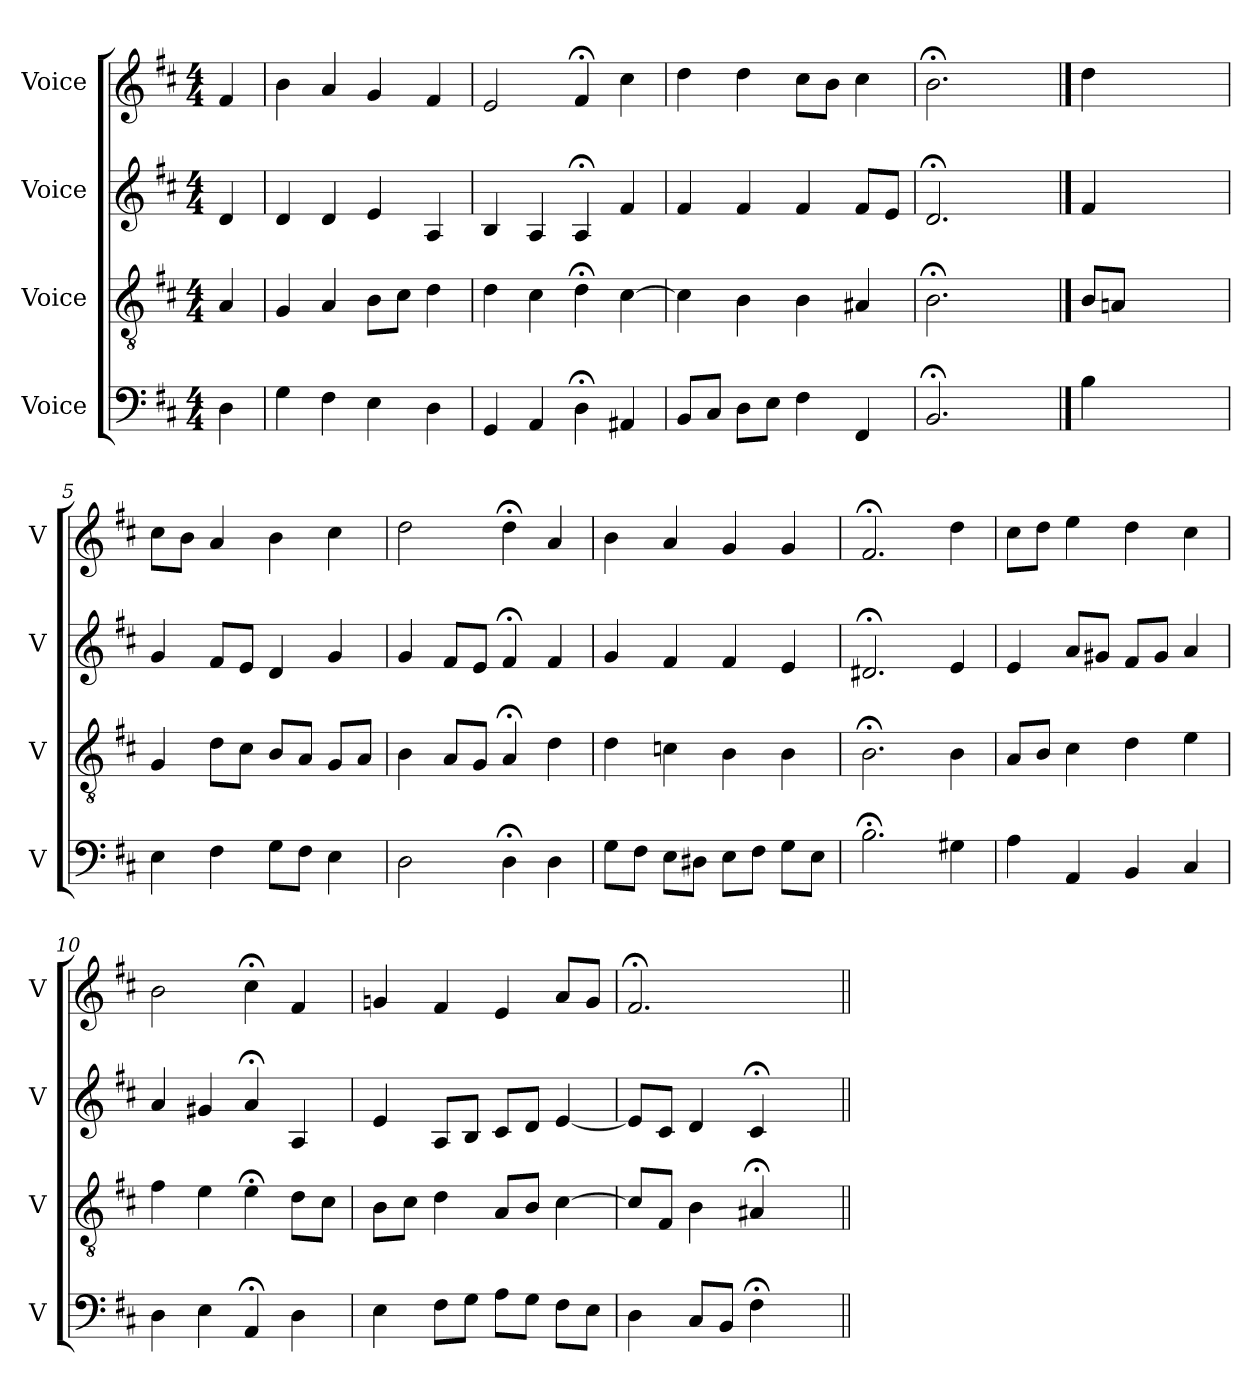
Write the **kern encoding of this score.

**kern	**kern	**kern	**kern
*part4	*part3	*part2	*part1
*staff4	*staff3	*staff2	*staff1
*I"Voice	*I"Voice	*I"Voice	*I"Voice
*I'V	*I'V	*I'V	*I'V
*clefF4	*clefGv2	*clefG2	*clefG2
*k[f#c#]	*k[f#c#]	*k[f#c#]	*k[f#c#]
*M4/4	*M4/4	*M4/4	*M4/4
*MM100	*MM100	*MM100	*MM100
=	=	=	=
4D\	4A/	4d/	4f#/
=1	=1	=1	=1
4G\	4G/	4d/	4b\
4F#\	4A/	4d/	4a/
4E\	8B\L	4e/	4g/
.	8c#\J	.	.
4D\	4d\	4A/	4f#/
=2	=2	=2	=2
4GG/	4d\	4B/	2e/
4AA/	4c#\	4A/	.
4D;\	4d;\	4A;/	4f#;/
4AA#X/	[4c#\	4f#/	4cc#\
=3	=3	=3	=3
8BB/L	4c#\]	4f#/	4dd\
8C#/J	.	.	.
8D\L	4B\	4f#/	4dd\
8E\J	.	.	.
4F#\	4B\	4f#/	8cc#\L
.	.	.	8b\J
4FF#/	4A#X/	8f#/L	4cc#\
.	.	8e/J	.
=4	=4	=4	=4
2.BB;/	2.B;\	2.d;/	2.b;\
4ryy	4ryy	4ryy	4ryy
==	==	==	==
4B\	8B/L	4f#/	4dd\
.	8An/J	.	.
2.ryy	2.ryy	2.ryy	2.ryy
!!LO:LB:g=z
=5	=5	=5	=5
4E\	4G/	4g/	8cc#\L
.	.	.	8b\J
4F#\	8d\L	8f#/L	4a/
.	8c#\J	8e/J	.
8G\L	8B/L	4d/	4b\
8F#\J	8A/J	.	.
4E\	8G/L	4g/	4cc#\
.	8A/J	.	.
=6	=6	=6	=6
2D\	4B\	4g/	2dd\
.	8A/L	8f#/L	.
.	8G/J	8e/J	.
4D;\	4A;/	4f#;/	4dd;\
4D\	4d\	4f#/	4a/
=7	=7	=7	=7
8G\L	4d\	4g/	4b\
8F#\J	.	.	.
8E\L	4cn\	4f#/	4a/
8D#X\J	.	.	.
8E\L	4B\	4f#/	4g/
8F#\J	.	.	.
8G\L	4B\	4e/	4g/
8E\J	.	.	.
=8	=8	=8	=8
2.B;\	2.B;\	2.d#X;/	2.f#;/
4G#X\	4B\	4e/	4dd\
=9	=9	=9	=9
4A\	8A/L	4e/	8cc#\L
.	8B/J	.	8dd\J
4AA/	4c#\	8a/L	4ee\
.	.	8g#X/J	.
4BB/	4d\	8f#/L	4dd\
.	.	8g#/J	.
4C#/	4e\	4a/	4cc#\
!!LO:LB:g=z
=10	=10	=10	=10
4D\	4f#\	4a/	2b\
4E\	4e\	4g#X/	.
4AA;/	4e;\	4a;/	4cc#;\
4D\	8d\L	4A/	4f#/
.	8c#\J	.	.
=11	=11	=11	=11
4E\	8B\L	4e/	4gn/
.	8c#\J	.	.
8F#\L	4d\	8A/L	4f#/
8G\J	.	8B/J	.
8A\L	8A/L	8c#/L	4e/
8G\J	8B/J	8d/J	.
8F#\L	[4c#\	[4e/	8a/L
8E\J	.	.	8g/J
=12	=12	=12	=12
4D\	8c#/L]	8e/L]	2.f#;/
.	8F#/J	8c#/J	.
8C#/L	4B\	4d/	.
8BB/J	.	.	.
4F#;\	4A#X;/	4c#;/	.
4ryy	4ryy	4ryy	4ryy
=||	=||	=||	=||
*-	*-	*-	*-
